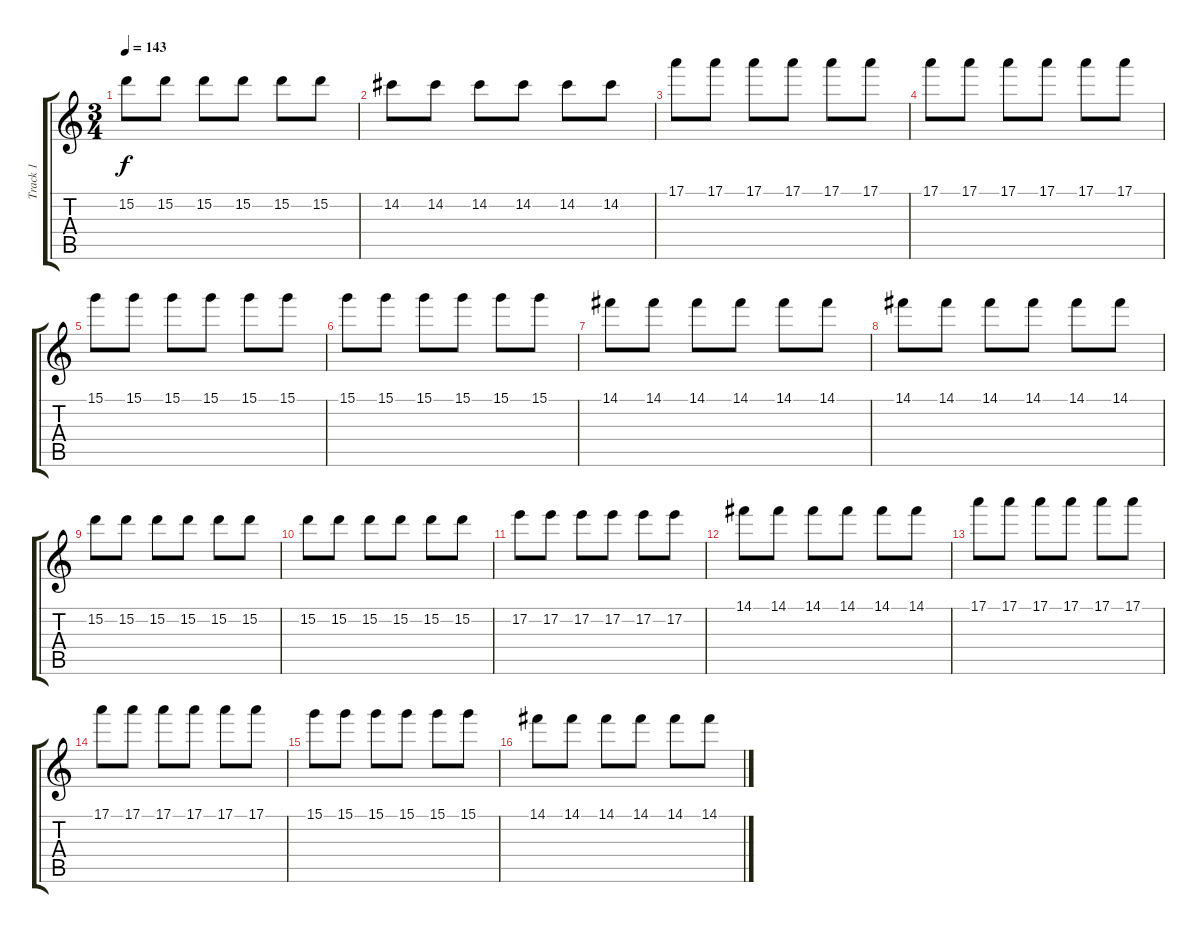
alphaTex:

\track ("Track 1" "Track 1") {instrument distortionguitar}
\staff {score tabs}
\tuning (E4 B3 G3 D3 A2 D2) {hide}
\ts (3 4)
\tempo 143
\clef g2
\ks c
15.2.8{dy f} 15.2.8 15.2.8 15.2.8 15.2.8 15.2.8 |
14.2.8 14.2.8 14.2.8 14.2.8 14.2.8 14.2.8 |
17.1.8 17.1.8 17.1.8 17.1.8 17.1.8 17.1.8 |
17.1.8 17.1.8 17.1.8 17.1.8 17.1.8 17.1.8 |
15.1.8 15.1.8 15.1.8 15.1.8 15.1.8 15.1.8 |
15.1.8 15.1.8 15.1.8 15.1.8 15.1.8 15.1.8 |
14.1.8 14.1.8 14.1.8 14.1.8 14.1.8 14.1.8 |
14.1.8 14.1.8 14.1.8 14.1.8 14.1.8 14.1.8 |
15.2.8 15.2.8 15.2.8 15.2.8 15.2.8 15.2.8 |
15.2.8 15.2.8 15.2.8 15.2.8 15.2.8 15.2.8 |
17.2.8 17.2.8 17.2.8 17.2.8 17.2.8 17.2.8 |
14.1.8 14.1.8 14.1.8 14.1.8 14.1.8 14.1.8 |
17.1.8 17.1.8 17.1.8 17.1.8 17.1.8 17.1.8 |
17.1.8 17.1.8 17.1.8 17.1.8 17.1.8 17.1.8 |
15.1.8 15.1.8 15.1.8 15.1.8 15.1.8 15.1.8 |
14.1.8 14.1.8 14.1.8 14.1.8 14.1.8 14.1.8
